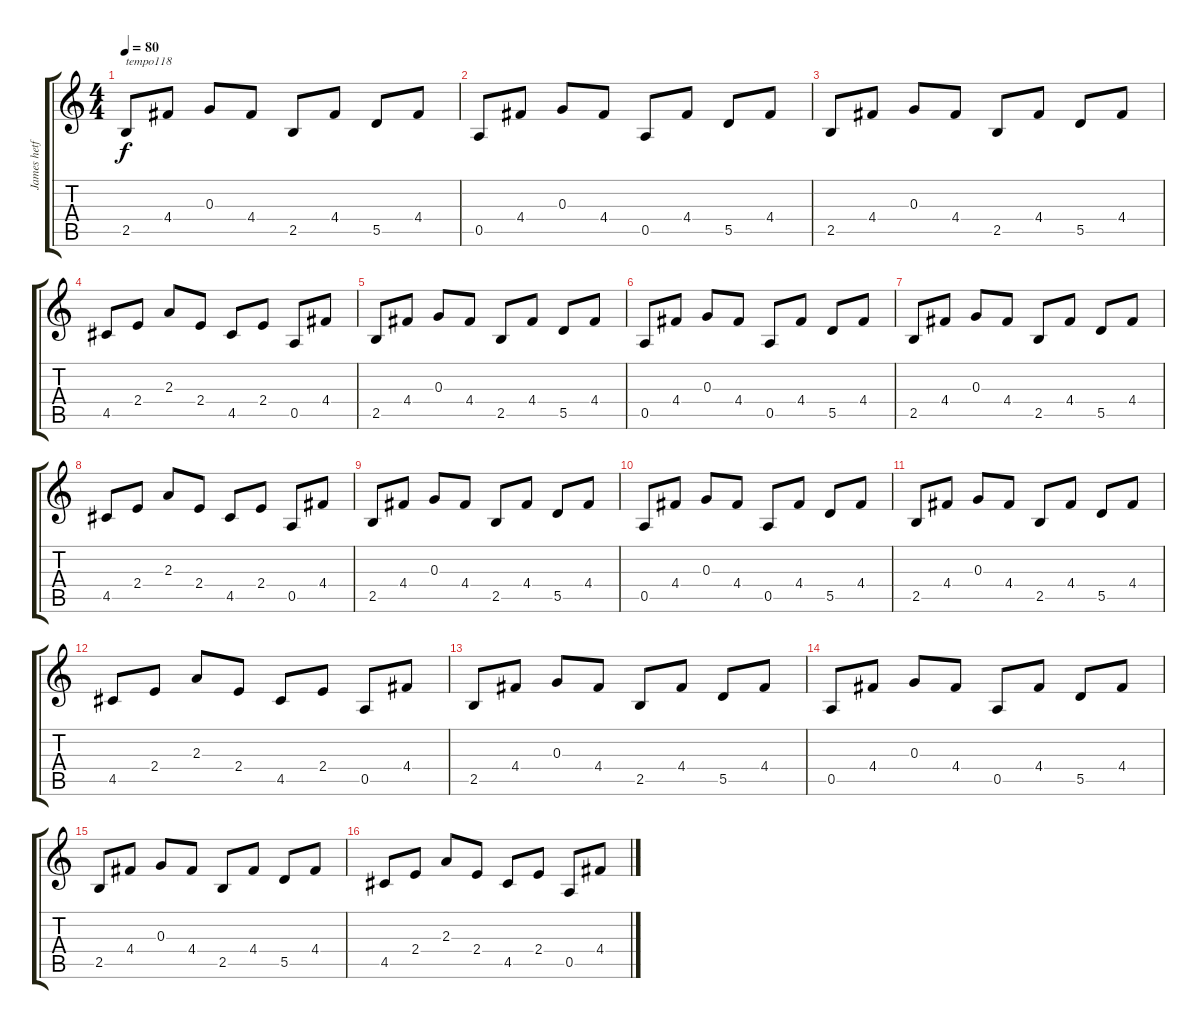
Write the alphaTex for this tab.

\track ("James hetfield clean" "James hetf") {instrument acousticguitarsteel}
\staff {score tabs}
\tuning (E4 B3 G3 D3 A2 E2) {hide}
\ts (4 4)
\tempo 80
\clef g2
\ks c
2.5.8{txt "tempo118" dy f instrument acousticguitarsteel} 4.4.8 0.3.8 4.4.8 2.5.8 4.4.8 5.5.8 4.4.8 |
0.5.8 4.4.8 0.3.8 4.4.8 0.5.8 4.4.8 5.5.8 4.4.8 |
2.5.8 4.4.8 0.3.8 4.4.8 2.5.8 4.4.8 5.5.8 4.4.8 |
4.5.8 2.4.8 2.3.8 2.4.8 4.5.8 2.4.8 0.5.8 4.4.8 |
2.5.8 4.4.8 0.3.8 4.4.8 2.5.8 4.4.8 5.5.8 4.4.8 |
0.5.8 4.4.8 0.3.8 4.4.8 0.5.8 4.4.8 5.5.8 4.4.8 |
2.5.8 4.4.8 0.3.8 4.4.8 2.5.8 4.4.8 5.5.8 4.4.8 |
4.5.8 2.4.8 2.3.8 2.4.8 4.5.8 2.4.8 0.5.8 4.4.8 |
2.5.8 4.4.8 0.3.8 4.4.8 2.5.8 4.4.8 5.5.8 4.4.8 |
0.5.8 4.4.8 0.3.8 4.4.8 0.5.8 4.4.8 5.5.8 4.4.8 |
2.5.8 4.4.8 0.3.8 4.4.8 2.5.8 4.4.8 5.5.8 4.4.8 |
4.5.8 2.4.8 2.3.8 2.4.8 4.5.8 2.4.8 0.5.8 4.4.8 |
2.5.8 4.4.8 0.3.8 4.4.8 2.5.8 4.4.8 5.5.8 4.4.8 |
0.5.8 4.4.8 0.3.8 4.4.8 0.5.8 4.4.8 5.5.8 4.4.8 |
2.5.8 4.4.8 0.3.8 4.4.8 2.5.8 4.4.8 5.5.8 4.4.8 |
4.5.8 2.4.8 2.3.8 2.4.8 4.5.8 2.4.8 0.5.8 4.4.8
